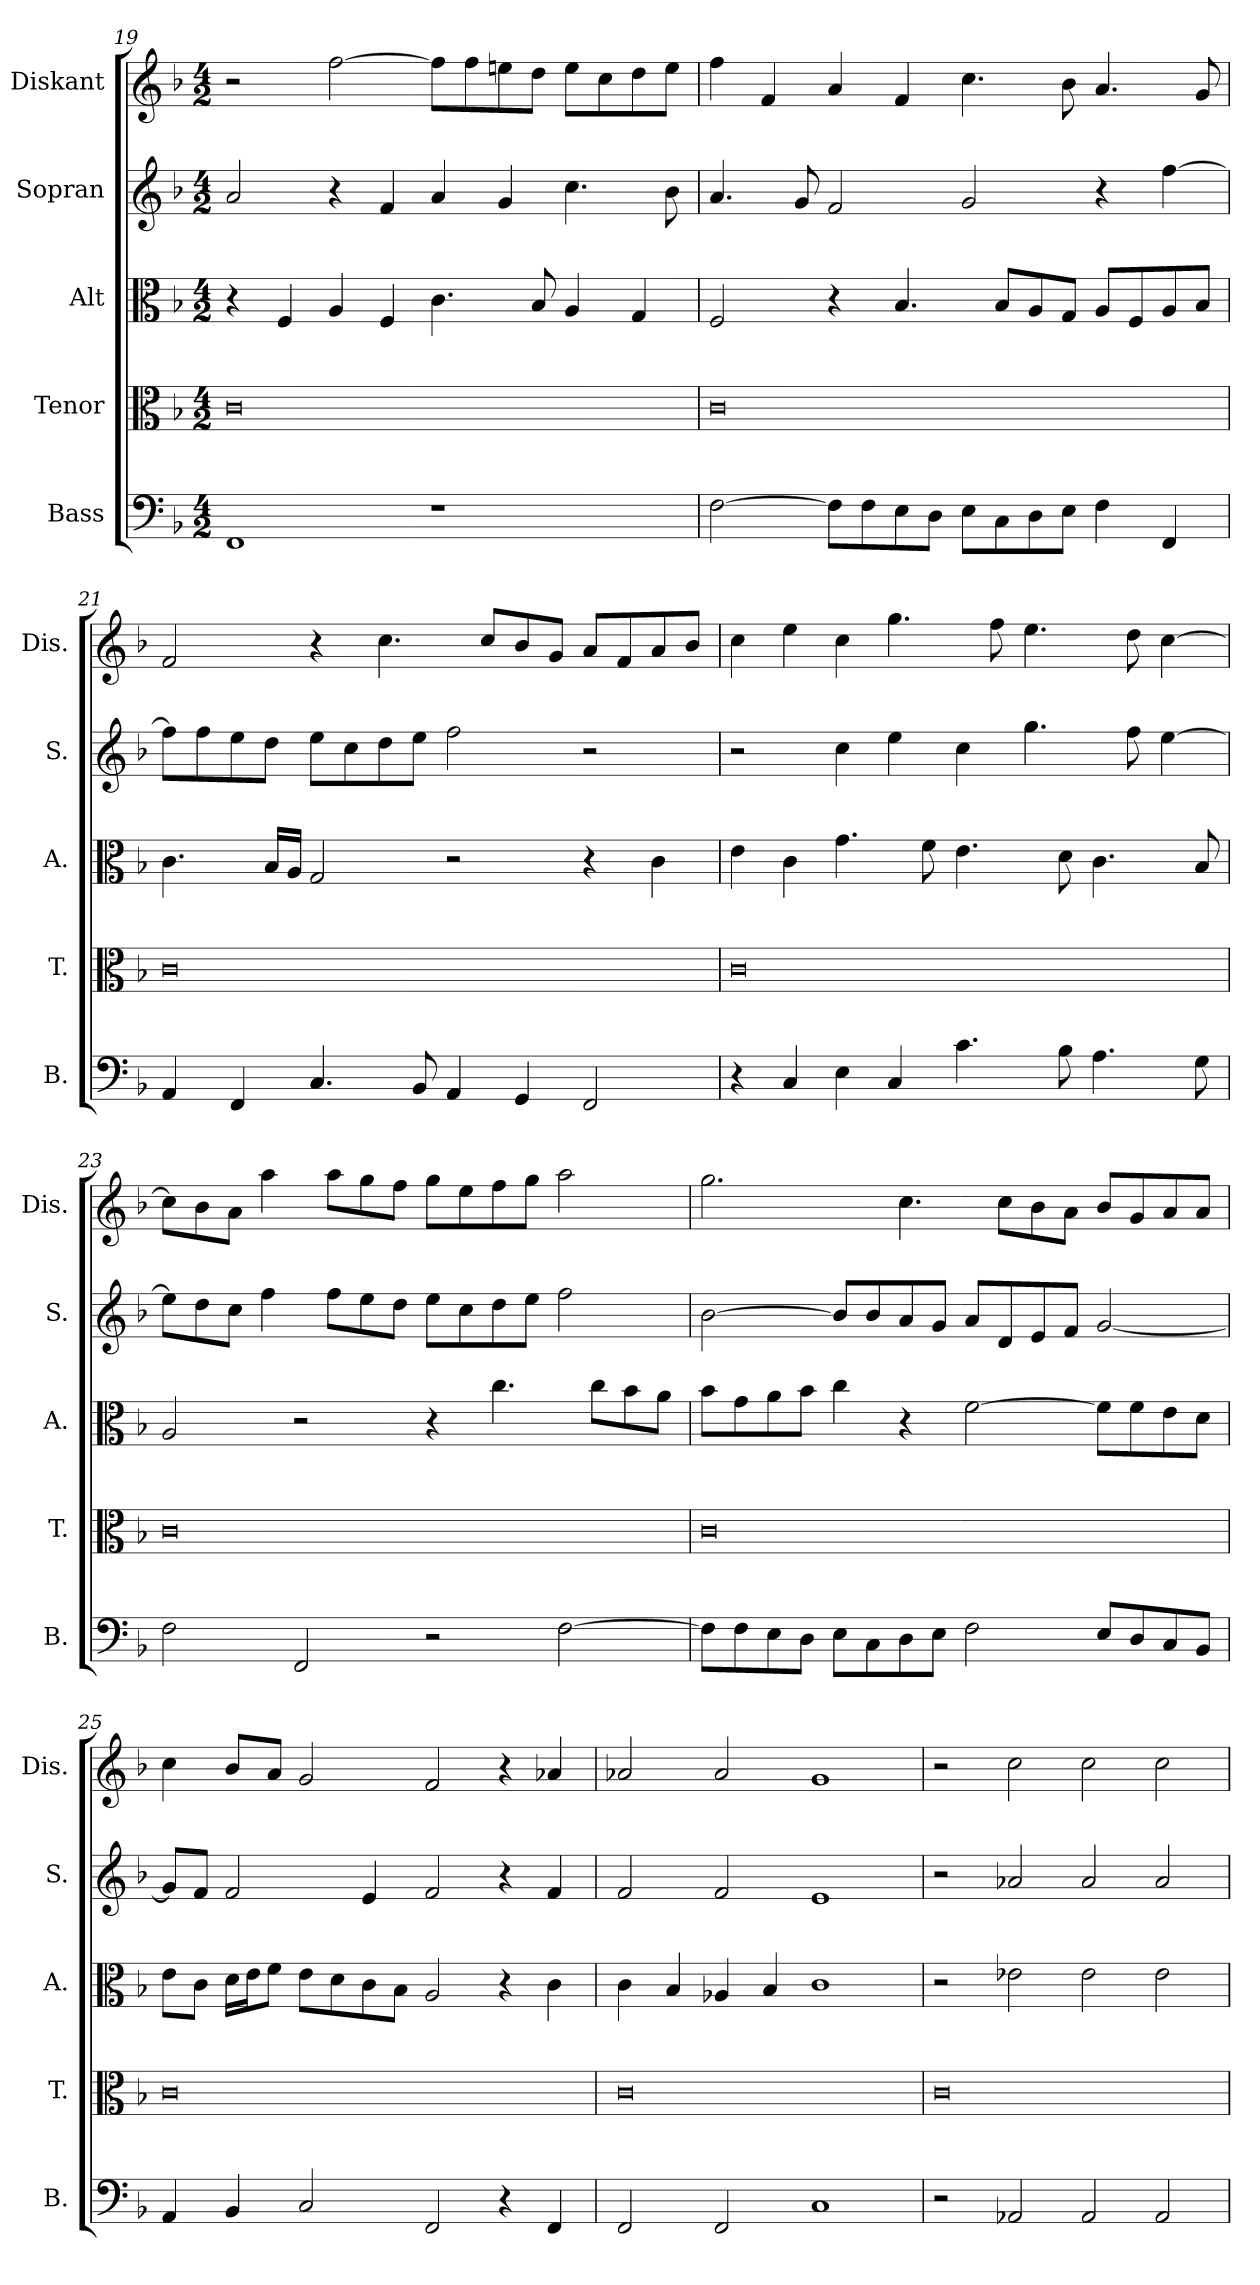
**kern	**kern	**kern	**kern	**kern
*part5	*part4	*part3	*part2	*part1
*staff5	*staff4	*staff3	*staff2	*staff1
*I"Bass	*I"Tenor	*I"Alt	*I"Sopran	*I"Diskant
*I'B.	*I'T.	*I'A.	*I'S.	*I'Dis.
*clefF4	*clefC3	*clefC3	*clefG2	*clefG2
*	*ITrd7c12	*	*	*
*k[b-]	*k[b-]	*k[b-]	*k[b-]	*k[b-]
*F:	*F:	*F:	*F:	*F:
*M4/2	*M4/2	*M4/2	*M4/2	*M4/2
=19	=19	=19	=19	=19
1FF	0C	4r	2a/	2r
.	.	4F/	.	.
.	.	4A/	4r	[2ff\
.	.	4F/	4f/	.
1r	.	4.c\	4a/	8ff\L]
.	.	.	.	8ff\
.	.	.	4g/	8een\
.	.	8B-/	.	8dd\J
.	.	4A/	4.cc\	8ee\L
.	.	.	.	8cc\
.	.	4G/	.	8dd\
.	.	.	8b-\	8ee\J
!!LO:PB:g=z
=20	=20	=20	=20	=20
[2F\	0C	2F/	4.a/	4ff\
.	.	.	.	4f/
.	.	.	8g/	.
8F\L]	.	4r	2f/	4a/
8F\	.	.	.	.
8E\	.	4.B-/	.	4f/
8D\J	.	.	.	.
8E\L	.	.	2g/	4.cc\
8C\	.	8B-/L	.	.
8D\	.	8A/	.	.
8E\J	.	8G/J	.	8b-\
4F\	.	8A/L	4r	4.a/
.	.	8F/	.	.
4FF/	.	8A/	[4ff\	.
.	.	8B-/J	.	8g/
=21	=21	=21	=21	=21
4AA/	0C	4.c\	8ff\L]	2f/
.	.	.	8ff\	.
4FF/	.	.	8ee\	.
.	.	16B-/LL	8dd\J	.
.	.	16A/JJ	.	.
4.C/	.	2G/	8ee\L	4r
.	.	.	8cc\	.
.	.	.	8dd\	4.cc\
8BB-/	.	.	8ee\J	.
4AA/	.	2r	2ff\	.
.	.	.	.	8cc/L
4GG/	.	.	.	8b-/
.	.	.	.	8g/J
2FF/	.	4r	2r	8a/L
.	.	.	.	8f/
.	.	4c\	.	8a/
.	.	.	.	8b-/J
=22	=22	=22	=22	=22
4r	0C	4e\	2r	4cc\
4C/	.	4c\	.	4ee\
4E\	.	4.g\	4cc\	4cc\
4C/	.	.	4ee\	4.gg\
.	.	8f\	.	.
4.c\	.	4.e\	4cc\	.
.	.	.	.	8ff\
.	.	.	4.gg\	4.ee\
8B-\	.	8d\	.	.
4.A\	.	4.c\	.	.
.	.	.	8ff\	8dd\
.	.	.	[4ee\	[4cc\
8G\	.	8B-/	.	.
=23	=23	=23	=23	=23
2F\	0C	2A/	8ee\L]	8cc\L]
.	.	.	8dd\	8b-\
.	.	.	8cc\J	8a\J
.	.	.	4ff\	4aa\
2FF/	.	2r	.	.
.	.	.	8ff\L	8aa\L
.	.	.	8ee\	8gg\
.	.	.	8dd\J	8ff\J
2r	.	4r	8ee\L	8gg\L
.	.	.	8cc\	8ee\
.	.	4.cc\	8dd\	8ff\
.	.	.	8ee\J	8gg\J
[2F\	.	.	2ff\	2aa\
.	.	8cc\L	.	.
.	.	8b-\	.	.
.	.	8a\J	.	.
!!LO:LB:g=z
=24	=24	=24	=24	=24
8F\L]	0C	8b-\L	[2b-\	2.gg\
8F\	.	8g\	.	.
8E\	.	8a\	.	.
8D\J	.	8b-\J	.	.
8E\L	.	4cc\	8b-/L]	.
8C\	.	.	8b-/	.
8D\	.	4r	8a/	4.cc\
8E\J	.	.	8g/J	.
2F\	.	[2f\	8a/L	.
.	.	.	8d/	8cc\L
.	.	.	8e/	8b-\
.	.	.	8f/J	8a\J
8E/L	.	8f\L]	[2g/	8b-/L
8D/	.	8f\	.	8g/
8C/	.	8e\	.	8a/
8BB-/J	.	8d\J	.	8a/J
=25	=25	=25	=25	=25
4AA/	0C	8e\L	8g/L]	4cc\
.	.	8c\J	8f/J	.
4BB-/	.	16d\LL	2f/	8b-/L
.	.	16e\J	.	.
.	.	8f\J	.	8a/J
2C/	.	8e\L	.	2g/
.	.	8d\	.	.
.	.	8c\	4e/	.
.	.	8B-\J	.	.
2FF/	.	2A/	2f/	2f/
4r	.	4r	4r	4r
4FF/	.	4c\	4f/	4a-X/
=26	=26	=26	=26	=26
2FF/	0C	4c\	2f/	2a-X/
.	.	4B-/	.	.
2FF/	.	4A-X/	2f/	2a-/
.	.	4B-/	.	.
1C	.	1c	1e	1g
=27	=27	=27	=27	=27
2r	0C	2r	2r	2r
2AA-X/	.	2e-X\	2a-X/	2cc\
2AA-/	.	2e-\	2a-/	2cc\
2AA-/	.	2e-\	2a-/	2cc\
=	=	=	=	=
*-	*-	*-	*-	*-
